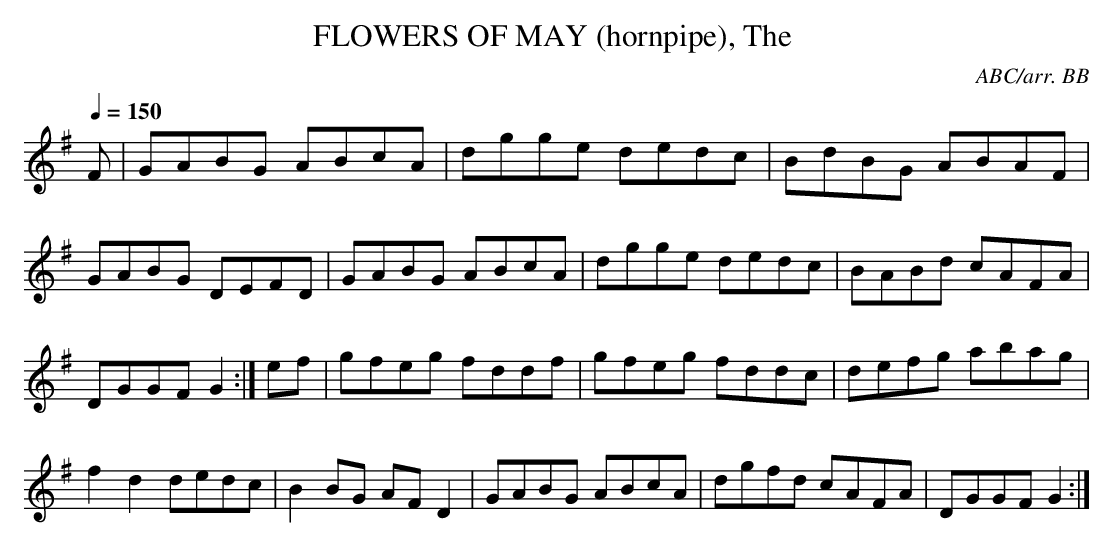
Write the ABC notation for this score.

X:1
T:FLOWERS OF MAY (hornpipe), The \
C:ABC/arr. BB\
L:1/8\
M:4/4\
Q:1/4=150\
K:G\
F|GABG ABcA|dgge dedc|BdBG ABAF|GABG DEFD|\
GABG ABcA|dgge dedc|BABd cAFA|DGGF G2 :|\
ef|gfeg fddf|gfeg fddc|defg abag|f2d2 dedc|\
B2 BG AF D2|GABG ABcA|dgfd cAFA|DGGF G2 :|\
\
\
